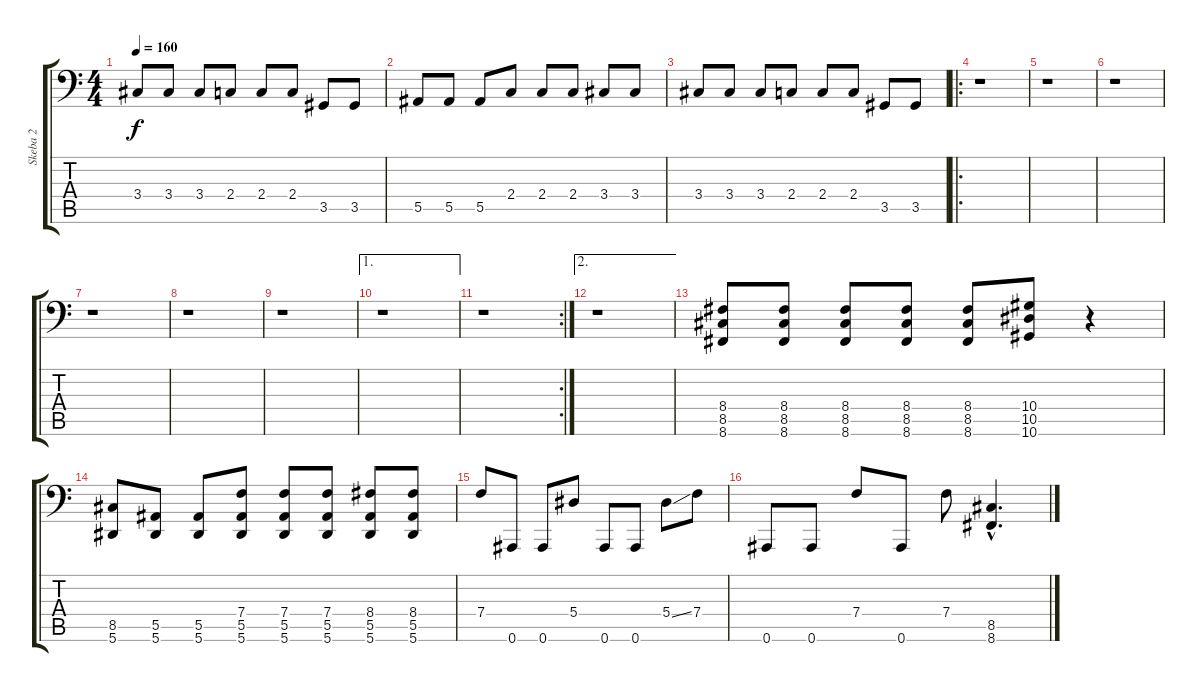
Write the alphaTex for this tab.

\track ("Skeba 2" "Skeba 2") {instrument lead2sawtooth}
\staff {score tabs}
\tuning (C4 G3 Eb3 Bb2 F2 Bb1) {hide}
\ts (4 4)
\tempo 160
\clef f4
\ks c
3.4.8{dy f} 3.4.8 3.4.8 2.4.8 2.4.8 2.4.8 3.5.8 3.5.8 |
5.5.8 5.5.8 5.5.8 2.4.8 2.4.8 2.4.8 3.4.8 3.4.8 |
3.4.8 3.4.8 3.4.8 2.4.8 2.4.8 2.4.8 3.5.8 3.5.8 |
\ro
r.1 |
r.1 |
r.1 |
r.1 |
r.1 |
r.1 |
\ae 1
r.1 |
\rc 2
r.1 |
\ae 2
r.1 |
(8.4 8.5 8.6).8 (8.4 8.5 8.6).8 (8.4 8.5 8.6).8 (8.4 8.5 8.6).8 (8.4 8.5 8.6).8 (10.4 10.5 10.6).8 r.4 |
(8.5 5.6).8 (5.5 5.6).8 (5.5 5.6).8 (7.4 5.5 5.6).8 (7.4 5.5 5.6).8 (7.4 5.5 5.6).8 (8.4 5.5 5.6).8 (8.4 5.5 5.6).8 |
7.4.8 0.6.8 0.6.8 5.4.8 0.6.8 0.6.8 5.4{ss}.8 7.4.8 |
0.6.8 0.6.8 7.4.8 0.6.8 7.4.8 (8.5{hac} 8.6{hac}).4{d}
